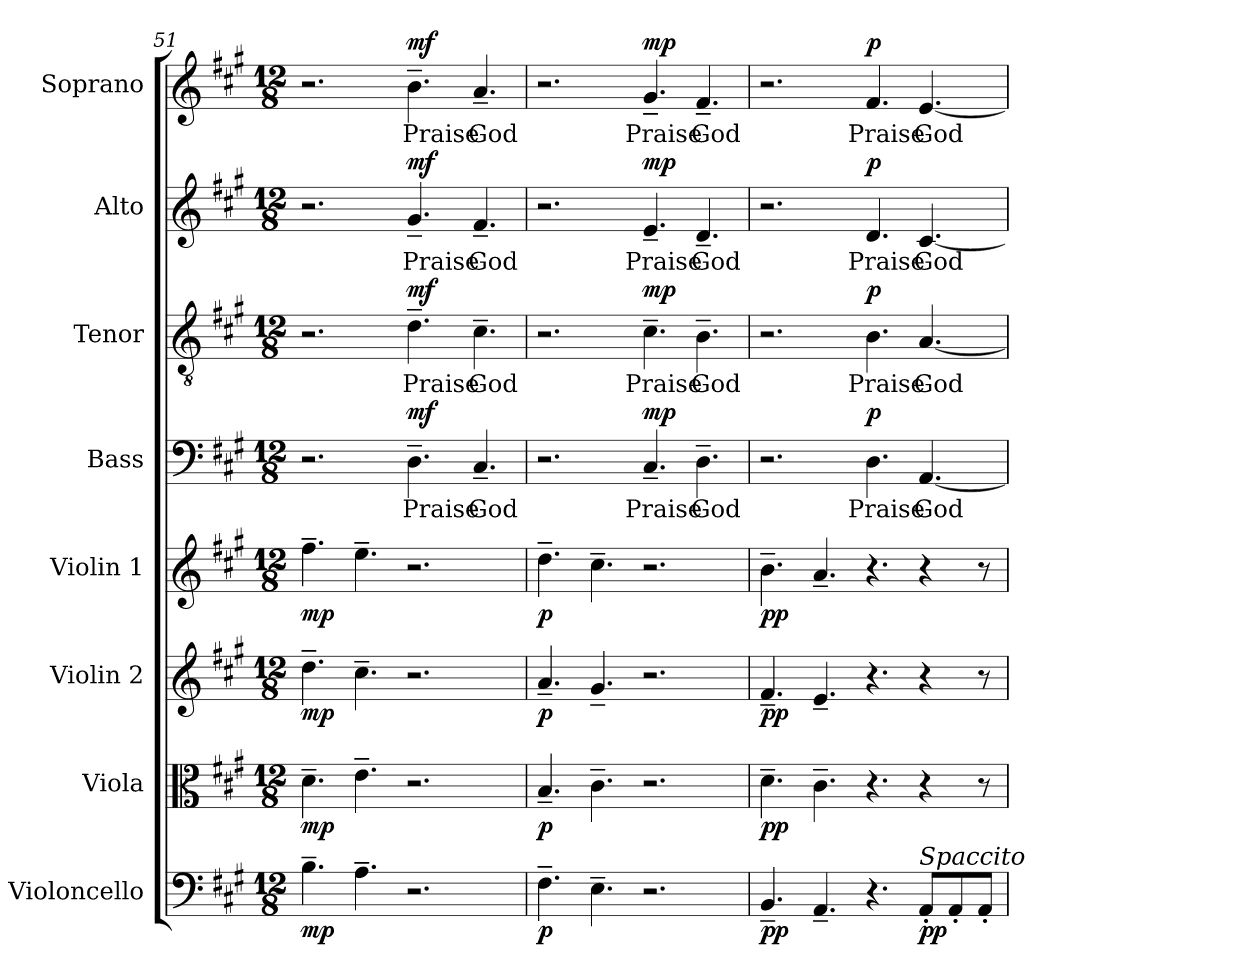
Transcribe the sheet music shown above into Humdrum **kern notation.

**kern	**dynam	**kern	**dynam	**kern	**dynam	**kern	**dynam	**kern	**text	**dynam	**kern	**text	**dynam	**kern	**text	**dynam	**kern	**text	**dynam
*part8	*part8	*part7	*part7	*part6	*part6	*part5	*part5	*part4	*part4	*part4	*part3	*part3	*part3	*part2	*part2	*part2	*part1	*part1	*part1
*staff8	*staff8	*staff7	*staff7	*staff6	*staff6	*staff5	*staff5	*staff4	*staff4	*staff4	*staff3	*staff3	*staff3	*staff2	*staff2	*staff2	*staff1	*staff1	*staff1
*I"Violoncello	*	*I"Viola	*	*I"Violin 2	*	*I"Violin 1	*	*I"Bass	*	*	*I"Tenor	*	*	*I"Alto	*	*	*I"Soprano	*	*
*I'Vc.	*	*I'Vla.	*	*I'Vln. 2	*	*I'Vln. 1	*	*I'B.	*	*	*I'T.	*	*	*I'A.	*	*	*I'S.	*	*
!!LO:PB:g=z
*clefF4	*	*clefC3	*	*clefG2	*	*clefG2	*	*clefF4	*	*	*clefGv2	*	*	*clefG2	*	*	*clefG2	*	*
*k[f#c#g#]	*	*k[f#c#g#]	*	*k[f#c#g#]	*	*k[f#c#g#]	*	*k[f#c#g#]	*	*	*k[f#c#g#]	*	*	*k[f#c#g#]	*	*	*k[f#c#g#]	*	*
*M12/8	*	*M12/8	*	*M12/8	*	*M12/8	*	*M12/8	*	*	*M12/8	*	*	*M12/8	*	*	*M12/8	*	*
=51	=51	=51	=51	=51	=51	=51	=51	=51	=51	=51	=51	=51	=51	=51	=51	=51	=51	=51	=51
!	!LO:DY:b	!	!LO:DY:b	!	!LO:DY:b	!	!LO:DY:b	!	!	!	!	!	!	!	!	!	!	!	!
4.B~\	mp	4.d~\	mp	4.dd~\	mp	4.ff#~\	mp	2.r	.	.	2.r	.	.	2.r	.	.	2.r	.	.
4.A~\	.	4.e~\	.	4.cc#~\	.	4.ee~\	.	.	.	.	.	.	.	.	.	.	.	.	.
!	!	!	!	!	!	!	!	!	!	!LO:DY:b	!	!	!LO:DY:b	!	!	!LO:DY:b	!	!	!LO:DY:b
2.r	.	2.r	.	2.r	.	2.r	.	4.D~\	Praise	mf	4.d~\	Praise	mf	4.g#~/	Praise	mf	4.b~\	Praise	mf
.	.	.	.	.	.	.	.	4.C#~/	God	.	4.c#~\	God	.	4.f#~/	God	.	4.a~/	God	.
=52	=52	=52	=52	=52	=52	=52	=52	=52	=52	=52	=52	=52	=52	=52	=52	=52	=52	=52	=52
!	!LO:DY:b	!	!LO:DY:b	!	!LO:DY:b	!	!LO:DY:b	!	!	!	!	!	!	!	!	!	!	!	!
4.F#~\	p	4.B~/	p	4.a~/	p	4.dd~\	p	2.r	.	.	2.r	.	.	2.r	.	.	2.r	.	.
4.E~\	.	4.c#~\	.	4.g#~/	.	4.cc#~\	.	.	.	.	.	.	.	.	.	.	.	.	.
!	!	!	!	!	!	!	!	!	!	!LO:DY:b	!	!	!LO:DY:b	!	!	!LO:DY:b	!	!	!LO:DY:b
2.r	.	2.r	.	2.r	.	2.r	.	4.C#~/	Praise	mp	4.c#~\	Praise	mp	4.e~/	Praise	mp	4.g#~/	Praise	mp
.	.	.	.	.	.	.	.	4.D~\	God	.	4.B~\	God	.	4.d~/	God	.	4.f#~/	God	.
=53	=53	=53	=53	=53	=53	=53	=53	=53	=53	=53	=53	=53	=53	=53	=53	=53	=53	=53	=53
!	!LO:DY:b	!	!LO:DY:b	!	!LO:DY:b	!	!LO:DY:b	!	!	!	!	!	!	!	!	!	!	!	!
4.BB~/	pp	4.d~\	pp	4.f#~/	pp	4.b~\	pp	2.r	.	.	2.r	.	.	2.r	.	.	2.r	.	.
4.AA~/	.	4.c#~\	.	4.e~/	.	4.a~/	.	.	.	.	.	.	.	.	.	.	.	.	.
!	!	!	!	!	!	!	!	!	!	!LO:DY:b	!	!	!LO:DY:b	!	!	!LO:DY:b	!	!	!LO:DY:b
4.r	.	4.r	.	4.r	.	4.r	.	4.D\	Praise	p	4.B\	Praise	p	4.d/	Praise	p	4.f#/	Praise	p
!LO:TX:a:i:t=Spaccito	!	!	!	!	!	!	!	!	!	!	!	!	!	!	!	!	!	!	!
!	!LO:DY:b	!	!	!	!	!	!	!	!	!	!	!	!	!	!	!	!	!	!
8AA'/L	pp	4r	.	4r	.	4r	.	[4.AA/	God	.	[4.A/	God	.	[4.c#/	God	.	[4.e/	God	.
8AA'/	.	.	.	.	.	.	.	.	.	.	.	.	.	.	.	.	.	.	.
8AA'/J	.	8r	.	8r	.	8r	.	.	.	.	.	.	.	.	.	.	.	.	.
=	=	=	=	=	=	=	=	=	=	=	=	=	=	=	=	=	=	=	=
*-	*-	*-	*-	*-	*-	*-	*-	*-	*-	*-	*-	*-	*-	*-	*-	*-	*-	*-	*-
